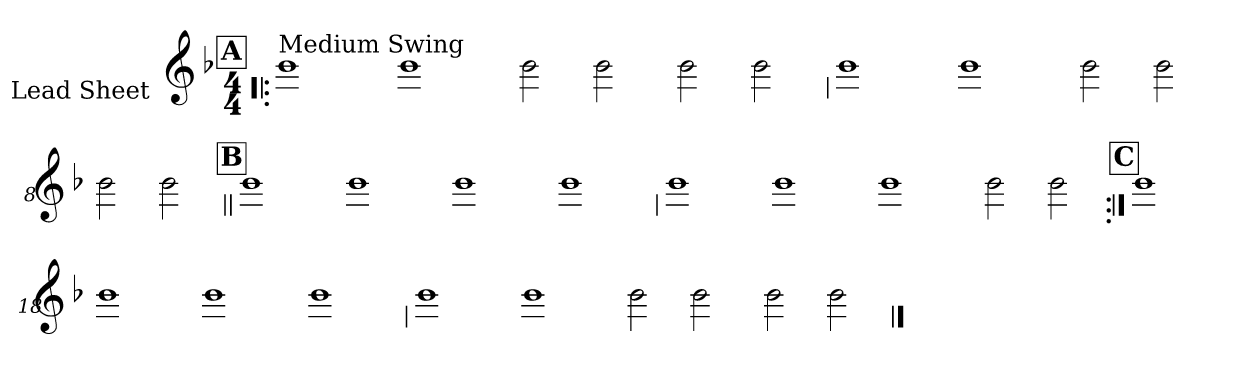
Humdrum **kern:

**kern
*part1
*staff1
*I"Lead Sheet
*stria0
*clefG2
*k[b-]
*F:
*M4/4
!!LO:REH:place=s1:a:t=A
=1!|:
!LO:TX:a:t=Medium Swing
1b-
=2-
1b-
=3-
2b-
2b-
=4-
2b-
2b-
!!LO:LB:g=z
=5
1b-
=6-
1b-
=7-
2b-
2b-
=8-
2b-
2b-
!!LO:LB:g=z
!!LO:REH:place=s1:a:t=B
=9||
1b-
=10-
1b-
=11-
1b-
=12-
1b-
!!LO:LB:g=z
=13
1b-
=14-
1b-
=15-
1b-
=16-
2b-
2b-
!!LO:LB:g=z
!!LO:REH:place=s1:a:t=C
=17:|!
1b-
=18-
1b-
=19-
1b-
=20-
1b-
!!LO:LB:g=z
=21
1b-
=22-
1b-
=23-
2b-
2b-
=24-
2b-
2b-
==
*-
